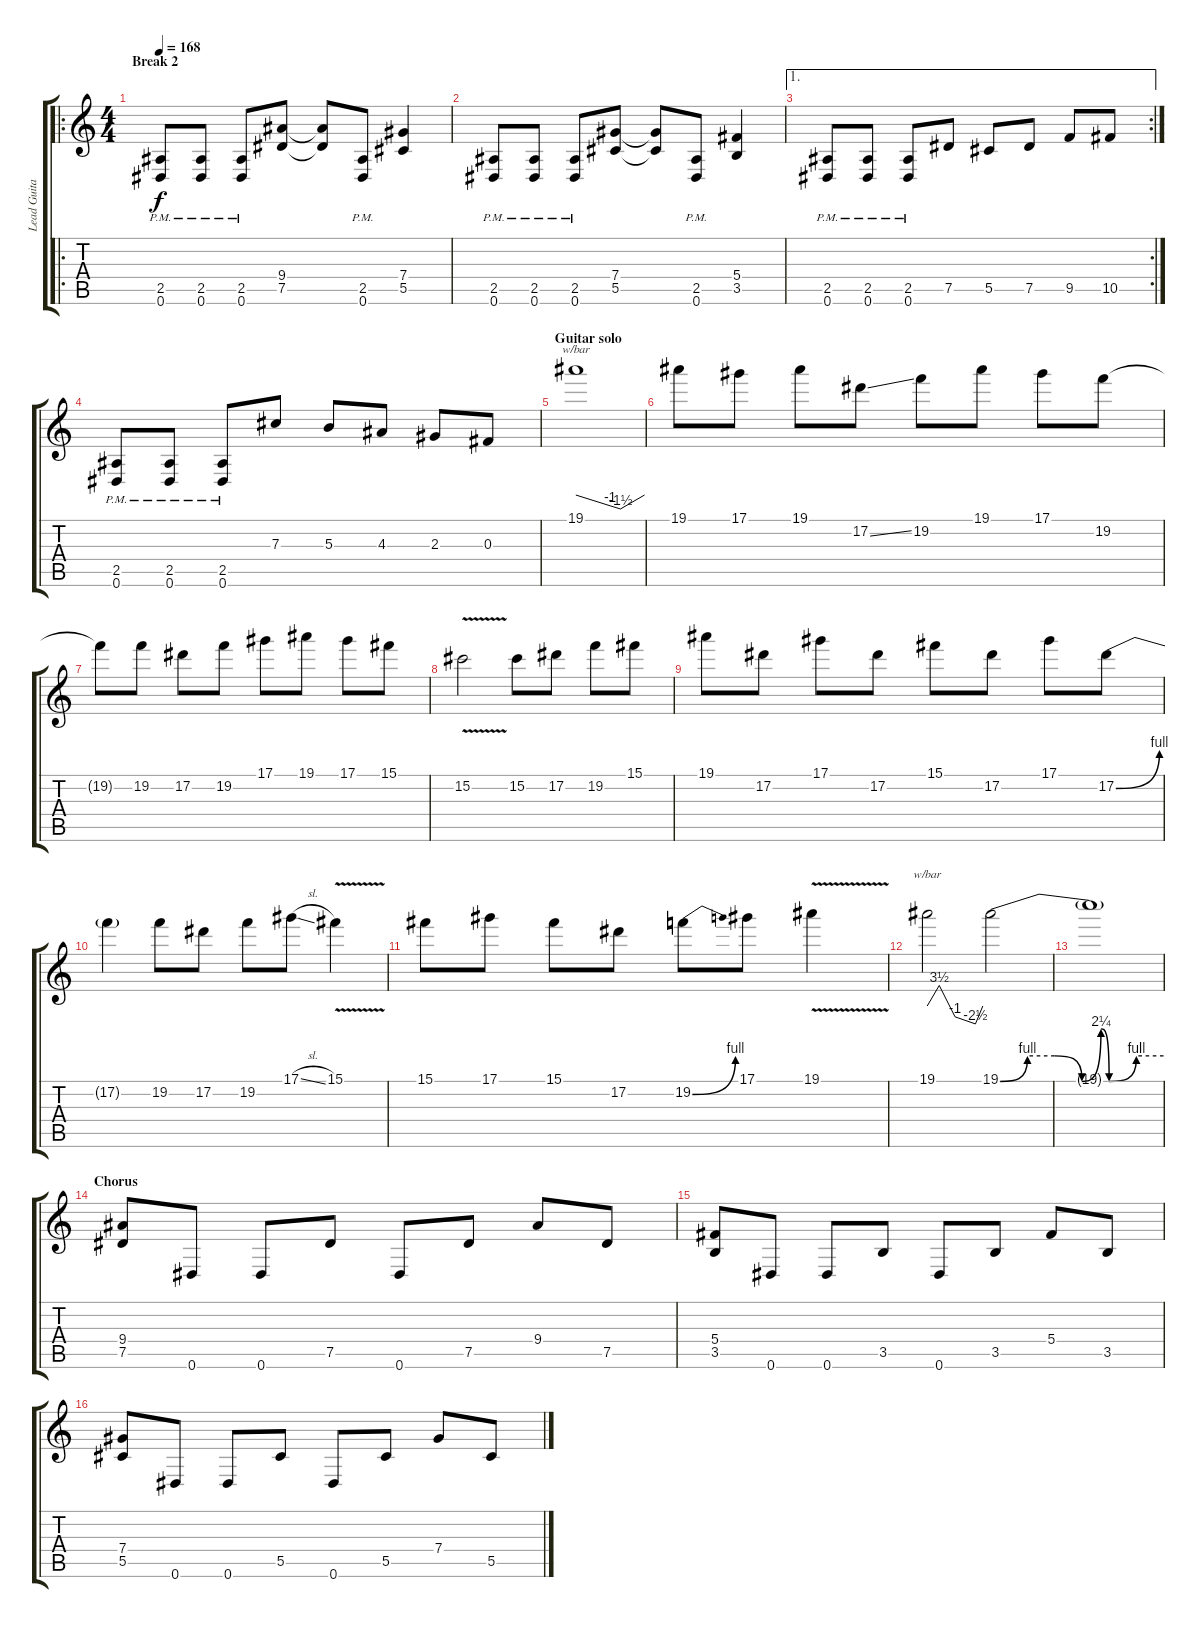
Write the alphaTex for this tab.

\track ("Lead Guitar" "Lead Guita") {instrument overdrivenguitar}
\staff {score tabs}
\tuning (Eb4 Bb3 Gb3 Db3 Ab2 Eb2) {hide}
\ro
\ts (4 4)
\section ("" "Break 2")
\tempo 168
\clef g2
\ks c
(2.5{pm} 0.6{pm}).8{dy f} (2.5{pm} 0.6{pm}).8 (2.5{pm} 0.6{pm}).8 (9.4 7.5).8 (9.4{t} 7.5{t}).8 (2.5{pm} 0.6{pm}).8 (7.4 5.5).4 |
(2.5{pm} 0.6{pm}).8 (2.5{pm} 0.6{pm}).8 (2.5{pm} 0.6{pm}).8 (7.4 5.5).8 (7.4{t} 5.5{t}).8 (2.5{pm} 0.6{pm}).8 (5.4 3.5).4 |
\ae 1
\rc 2
(2.5{pm} 0.6{pm}).8 (2.5{pm} 0.6{pm}).8 (2.5{pm} 0.6{pm}).8 7.5.8 5.5.8 7.5.8 9.5.8 10.5.8 |
(2.5{pm} 0.6{pm}).8 (2.5{pm} 0.6{pm}).8 (2.5{pm} 0.6{pm}).8 7.3.8 5.3.8 4.3.8 2.3.8 0.3.8 |
\section ("" "Guitar solo")
19.1.1{tbe (custom default 0 0 30 -4 39 -6 60 0)} |
19.1.8 17.1.8 19.1.8 17.2{ss}.8 19.2.8 19.1.8 17.1.8 19.2.8 |
19.2{t}.8 19.2.8 17.2.8 19.2.8 17.1.8 19.1.8 17.1.8 15.1.8 |
15.2{v}.2 15.2.8 17.2.8 19.2.8 15.1.8 |
19.1.8 17.2.8 17.1.8 17.2.8 15.1.8 17.2.8 17.1.8 17.2{be (bend 0 0 60 4)}.8 |
17.2{t}.4 19.2.8 17.2.8 19.2.8 17.1{sl}.8 15.1{v}.4 |
15.1.8 17.1.8 15.1.8 17.2.8 19.2{be (bend 0 0 60 4)}.8 17.1.8 19.1{v}.4 |
19.1.2{tbe (custom default 0 0 13 14 30 -4 52 -10 60 0)} 19.1{be (custom 0 0 10 4 20 4 30 0 37 9 40 0 50 4 60 4)}.2 |
19.1{t}.1 |
\section ("" "Chorus")
(9.4 7.5).8 0.6.8 0.6.8 7.5.8 0.6.8 7.5.8 9.4.8 7.5.8 |
(5.4 3.5).8 0.6.8 0.6.8 3.5.8 0.6.8 3.5.8 5.4.8 3.5.8 |
(7.4 5.5).8 0.6.8 0.6.8 5.5.8 0.6.8 5.5.8 7.4.8 5.5.8
